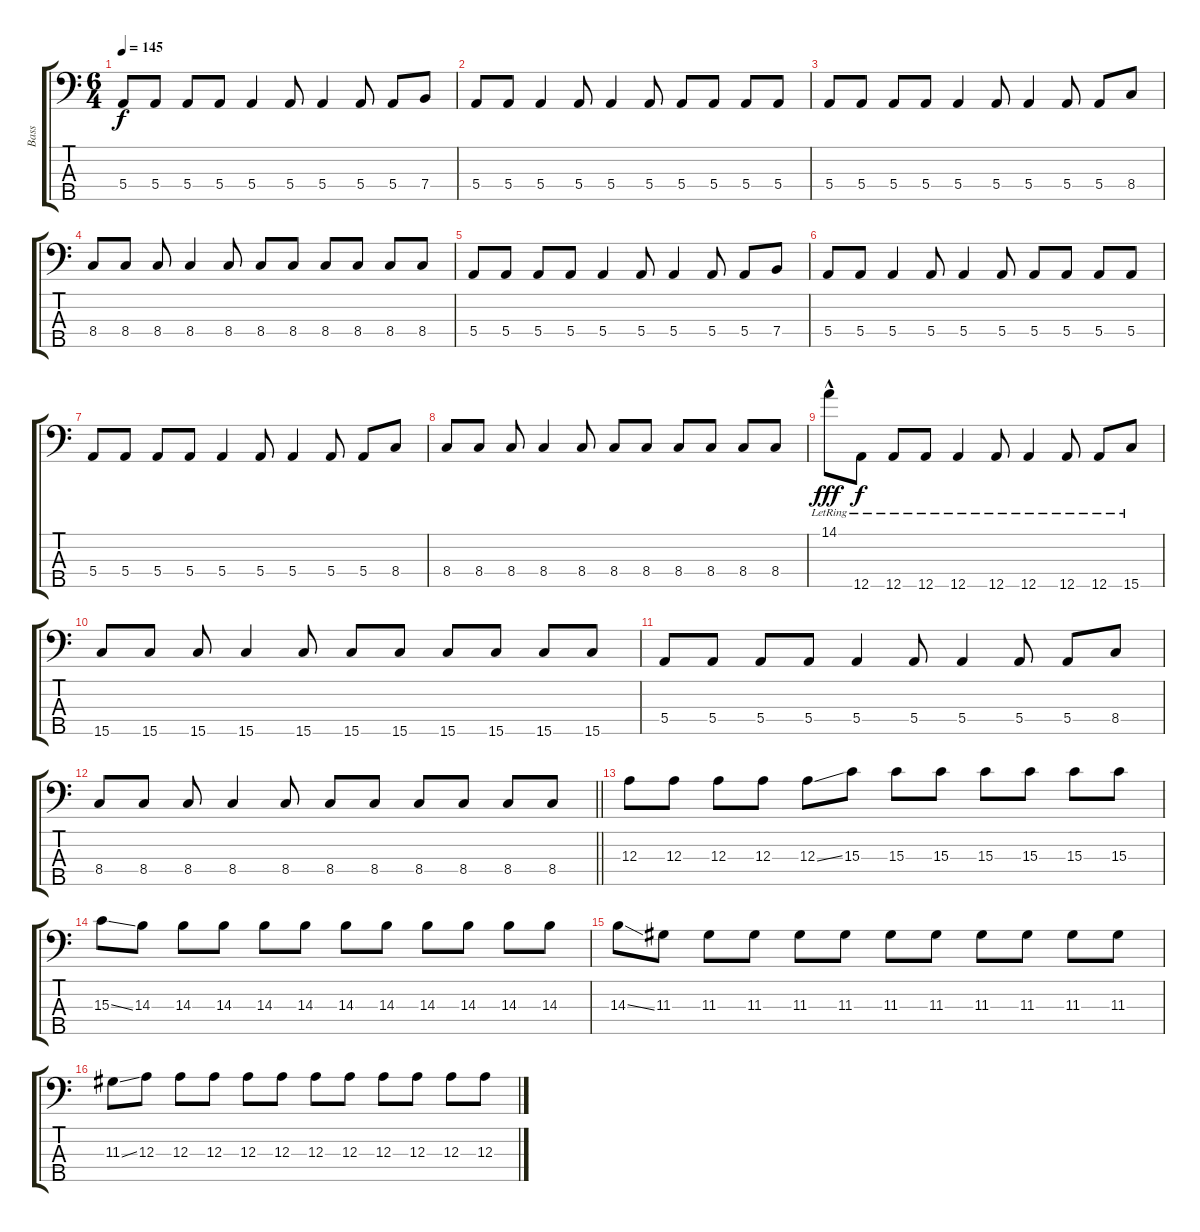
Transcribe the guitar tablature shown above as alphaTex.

\track ("Bass" "Bass") {instrument electricbassfinger}
\staff {score tabs}
\tuning (G2 D2 A1 E1 A0) {hide}
\ts (6 4)
\section ("" "")
\tempo 145
\clef f4
\ks c
5.4.8{dy f volume 10} 5.4.8 5.4.8 5.4.8 5.4.4 5.4.8 5.4.4 5.4.8 5.4.8 7.4.8 |
5.4.8 5.4.8 5.4.4 5.4.8 5.4.4 5.4.8 5.4.8 5.4.8 5.4.8 5.4.8 |
5.4.8 5.4.8 5.4.8 5.4.8 5.4.4 5.4.8 5.4.4 5.4.8 5.4.8 8.4.8 |
8.4.8 8.4.8 8.4.8 8.4.4 8.4.8 8.4.8 8.4.8 8.4.8 8.4.8 8.4.8 8.4.8 |
5.4.8 5.4.8 5.4.8 5.4.8 5.4.4 5.4.8 5.4.4 5.4.8 5.4.8 7.4.8 |
5.4.8 5.4.8 5.4.4 5.4.8 5.4.4 5.4.8 5.4.8 5.4.8 5.4.8 5.4.8 |
5.4.8 5.4.8 5.4.8 5.4.8 5.4.4 5.4.8 5.4.4 5.4.8 5.4.8 8.4.8 |
8.4.8 8.4.8 8.4.8 8.4.4 8.4.8 8.4.8 8.4.8 8.4.8 8.4.8 8.4.8 8.4.8 |
14.1{hac lr}.8{dy fff} 12.5{lr}.8{dy f} 12.5{lr}.8 12.5{lr}.8 12.5{lr}.4 12.5{lr}.8 12.5{lr}.4 12.5{lr}.8 12.5{lr}.8 15.5{lr}.8 |
15.5.8 15.5.8 15.5.8 15.5.4 15.5.8 15.5.8 15.5.8 15.5.8 15.5.8 15.5.8 15.5.8 |
5.4.8 5.4.8 5.4.8 5.4.8 5.4.4 5.4.8 5.4.4 5.4.8 5.4.8 8.4.8 |
\barLineRight lightlight
8.4.8 8.4.8 8.4.8 8.4.4 8.4.8 8.4.8 8.4.8 8.4.8 8.4.8 8.4.8 8.4.8 |
\section ("" "")
12.3.8 12.3.8 12.3.8 12.3.8 12.3{ss}.8 15.3.8 15.3.8 15.3.8 15.3.8 15.3.8 15.3.8 15.3.8 |
15.3{ss}.8 14.3.8 14.3.8 14.3.8 14.3.8 14.3.8 14.3.8 14.3.8 14.3.8 14.3.8 14.3.8 14.3.8 |
14.3{ss}.8 11.3.8 11.3.8 11.3.8 11.3.8 11.3.8 11.3.8 11.3.8 11.3.8 11.3.8 11.3.8 11.3.8 |
11.3{ss}.8 12.3.8 12.3.8 12.3.8 12.3.8 12.3.8 12.3.8 12.3.8 12.3.8 12.3.8 12.3.8 12.3.8
